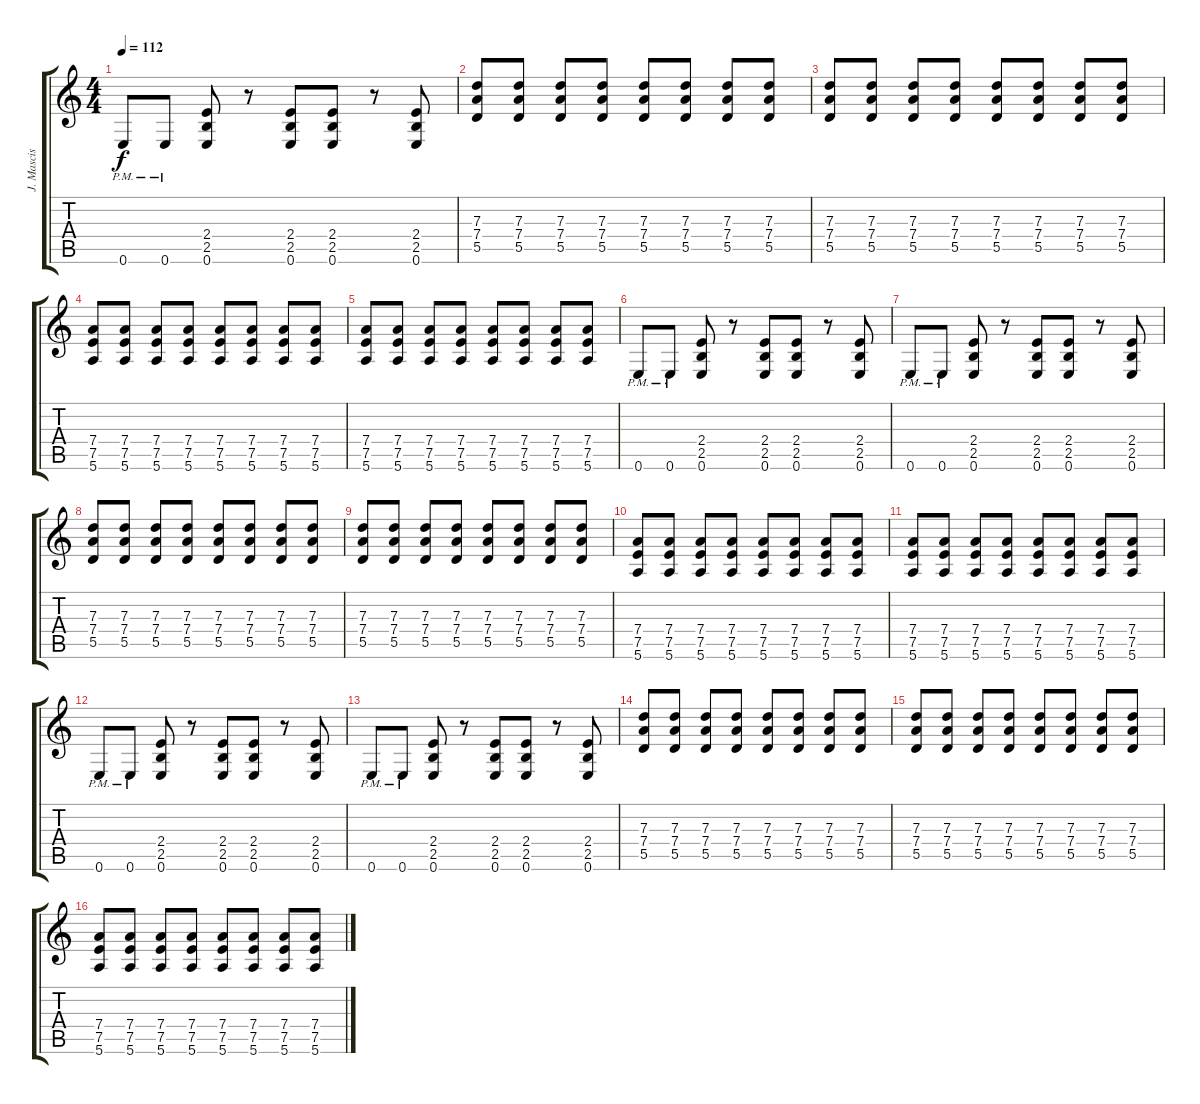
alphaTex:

\track ("J. Mascis distorted" "J. Mascis ") {instrument overdrivenguitar}
\staff {score tabs}
\tuning (E4 B3 G3 D3 A2 E2) {hide}
\ts (4 4)
\tempo 112
\clef g2
\ks c
0.6{pm}.8{dy f} 0.6{pm}.8 (2.4 2.5 0.6).8 r.8 (2.4 2.5 0.6).8 (2.4 2.5 0.6).8 r.8 (2.4 2.5 0.6).8 |
(7.3 7.4 5.5).8 (7.3 7.4 5.5).8 (7.3 7.4 5.5).8 (7.3 7.4 5.5).8 (7.3 7.4 5.5).8 (7.3 7.4 5.5).8 (7.3 7.4 5.5).8 (7.3 7.4 5.5).8 |
(7.3 7.4 5.5).8 (7.3 7.4 5.5).8 (7.3 7.4 5.5).8 (7.3 7.4 5.5).8 (7.3 7.4 5.5).8 (7.3 7.4 5.5).8 (7.3 7.4 5.5).8 (7.3 7.4 5.5).8 |
(7.4 7.5 5.6).8 (7.4 7.5 5.6).8 (7.4 7.5 5.6).8 (7.4 7.5 5.6).8 (7.4 7.5 5.6).8 (7.4 7.5 5.6).8 (7.4 7.5 5.6).8 (7.4 7.5 5.6).8 |
(7.4 7.5 5.6).8 (7.4 7.5 5.6).8 (7.4 7.5 5.6).8 (7.4 7.5 5.6).8 (7.4 7.5 5.6).8 (7.4 7.5 5.6).8 (7.4 7.5 5.6).8 (7.4 7.5 5.6).8 |
0.6{pm}.8 0.6{pm}.8 (2.4 2.5 0.6).8 r.8 (2.4 2.5 0.6).8 (2.4 2.5 0.6).8 r.8 (2.4 2.5 0.6).8 |
0.6{pm}.8 0.6{pm}.8 (2.4 2.5 0.6).8 r.8 (2.4 2.5 0.6).8 (2.4 2.5 0.6).8 r.8 (2.4 2.5 0.6).8 |
(7.3 7.4 5.5).8 (7.3 7.4 5.5).8 (7.3 7.4 5.5).8 (7.3 7.4 5.5).8 (7.3 7.4 5.5).8 (7.3 7.4 5.5).8 (7.3 7.4 5.5).8 (7.3 7.4 5.5).8 |
(7.3 7.4 5.5).8 (7.3 7.4 5.5).8 (7.3 7.4 5.5).8 (7.3 7.4 5.5).8 (7.3 7.4 5.5).8 (7.3 7.4 5.5).8 (7.3 7.4 5.5).8 (7.3 7.4 5.5).8 |
(7.4 7.5 5.6).8 (7.4 7.5 5.6).8 (7.4 7.5 5.6).8 (7.4 7.5 5.6).8 (7.4 7.5 5.6).8 (7.4 7.5 5.6).8 (7.4 7.5 5.6).8 (7.4 7.5 5.6).8 |
(7.4 7.5 5.6).8 (7.4 7.5 5.6).8 (7.4 7.5 5.6).8 (7.4 7.5 5.6).8 (7.4 7.5 5.6).8 (7.4 7.5 5.6).8 (7.4 7.5 5.6).8 (7.4 7.5 5.6).8 |
0.6{pm}.8 0.6{pm}.8 (2.4 2.5 0.6).8 r.8 (2.4 2.5 0.6).8 (2.4 2.5 0.6).8 r.8 (2.4 2.5 0.6).8 |
0.6{pm}.8 0.6{pm}.8 (2.4 2.5 0.6).8 r.8 (2.4 2.5 0.6).8 (2.4 2.5 0.6).8 r.8 (2.4 2.5 0.6).8 |
(7.3 7.4 5.5).8 (7.3 7.4 5.5).8 (7.3 7.4 5.5).8 (7.3 7.4 5.5).8 (7.3 7.4 5.5).8 (7.3 7.4 5.5).8 (7.3 7.4 5.5).8 (7.3 7.4 5.5).8 |
(7.3 7.4 5.5).8 (7.3 7.4 5.5).8 (7.3 7.4 5.5).8 (7.3 7.4 5.5).8 (7.3 7.4 5.5).8 (7.3 7.4 5.5).8 (7.3 7.4 5.5).8 (7.3 7.4 5.5).8 |
(7.4 7.5 5.6).8 (7.4 7.5 5.6).8 (7.4 7.5 5.6).8 (7.4 7.5 5.6).8 (7.4 7.5 5.6).8 (7.4 7.5 5.6).8 (7.4 7.5 5.6).8 (7.4 7.5 5.6).8
